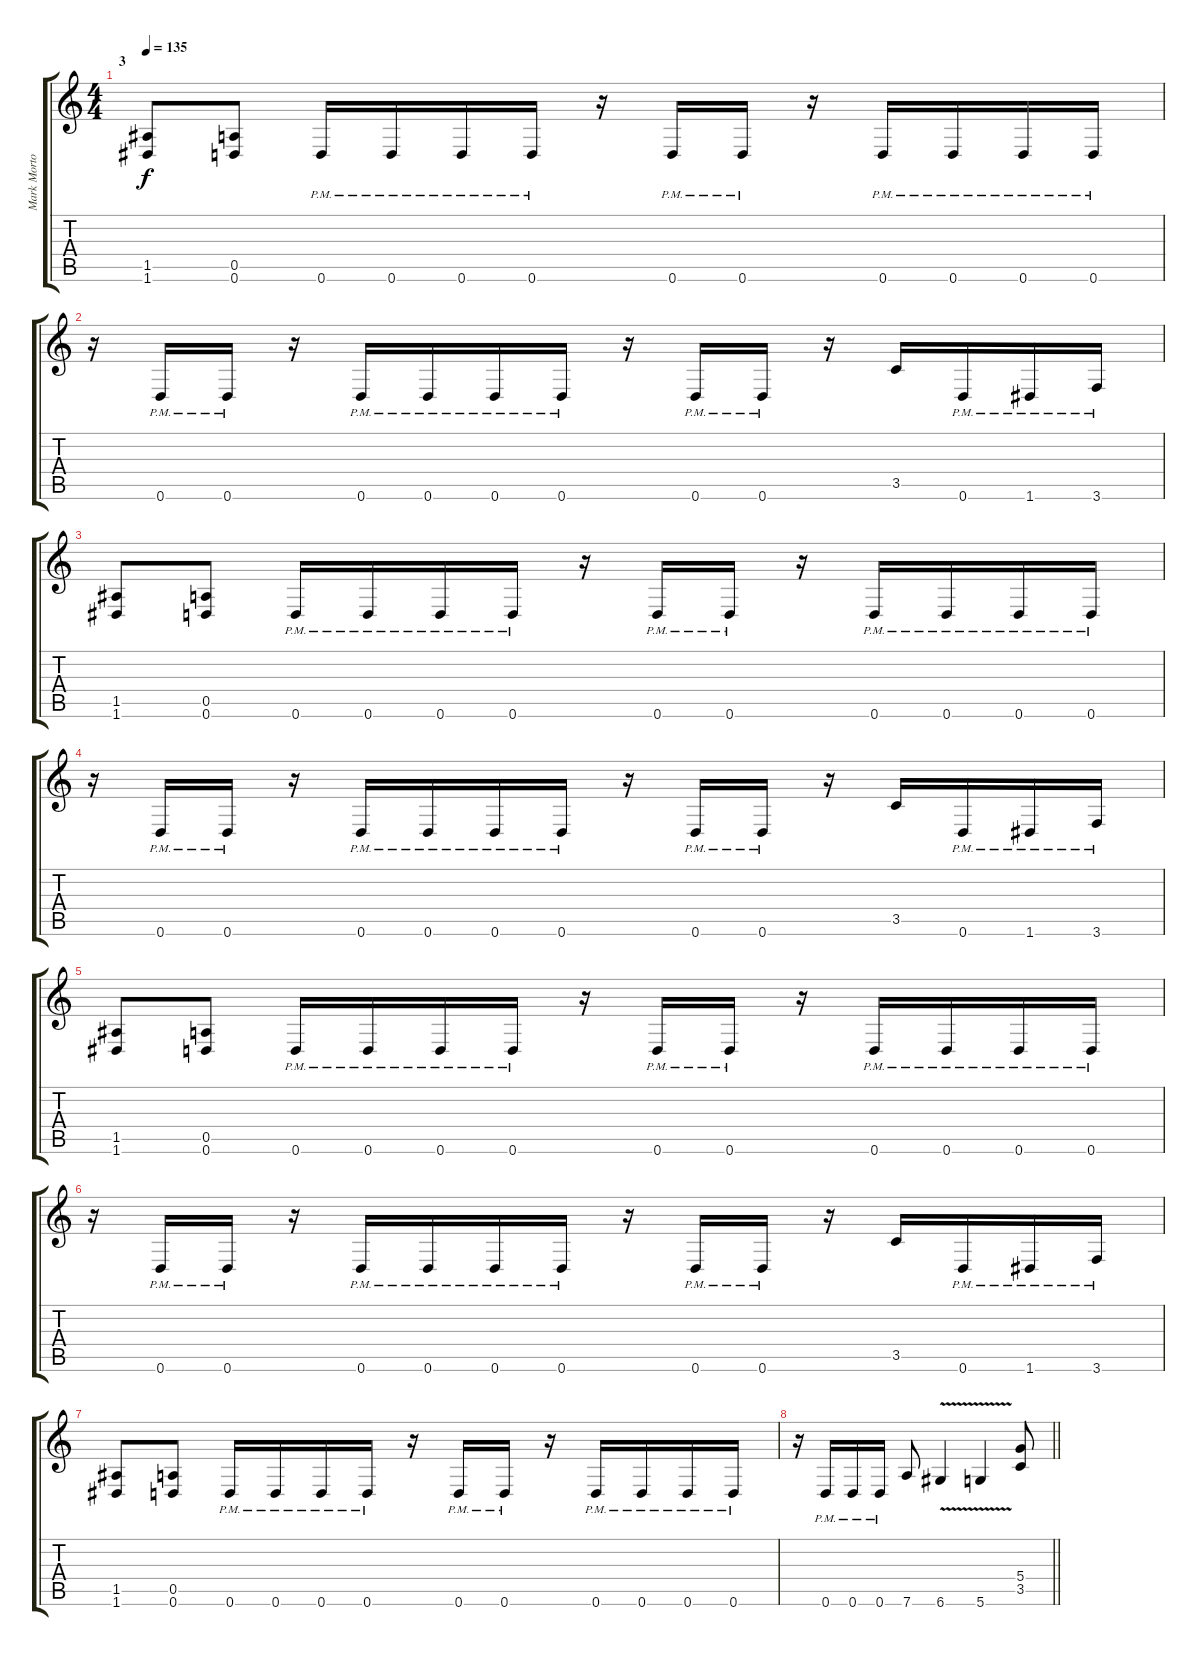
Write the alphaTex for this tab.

\track ("Mark Morton" "Mark Morto") {instrument distortionguitar}
\staff {score tabs}
\tuning (E4 B3 G3 D3 A2 D2) {hide}
\ts (4 4)
\section ("" "3")
\tempo 135
\clef g2
\ks c
(1.5 1.6).8{dy f} (0.5 0.6).8 0.6{pm}.16 0.6{pm}.16 0.6{pm}.16 0.6{pm}.16 r.16 0.6{pm}.16 0.6{pm}.16 r.16 0.6{pm}.16 0.6{pm}.16 0.6{pm}.16 0.6{pm}.16 |
r.16 0.6{pm}.16 0.6{pm}.16 r.16 0.6{pm}.16 0.6{pm}.16 0.6{pm}.16 0.6{pm}.16 r.16 0.6{pm}.16 0.6{pm}.16 r.16 3.5.16 0.6{pm}.16 1.6{pm}.16 3.6{pm}.16 |
(1.5 1.6).8 (0.5 0.6).8 0.6{pm}.16 0.6{pm}.16 0.6{pm}.16 0.6{pm}.16 r.16 0.6{pm}.16 0.6{pm}.16 r.16 0.6{pm}.16 0.6{pm}.16 0.6{pm}.16 0.6{pm}.16 |
r.16 0.6{pm}.16 0.6{pm}.16 r.16 0.6{pm}.16 0.6{pm}.16 0.6{pm}.16 0.6{pm}.16 r.16 0.6{pm}.16 0.6{pm}.16 r.16 3.5.16 0.6{pm}.16 1.6{pm}.16 3.6{pm}.16 |
(1.5 1.6).8 (0.5 0.6).8 0.6{pm}.16 0.6{pm}.16 0.6{pm}.16 0.6{pm}.16 r.16 0.6{pm}.16 0.6{pm}.16 r.16 0.6{pm}.16 0.6{pm}.16 0.6{pm}.16 0.6{pm}.16 |
r.16 0.6{pm}.16 0.6{pm}.16 r.16 0.6{pm}.16 0.6{pm}.16 0.6{pm}.16 0.6{pm}.16 r.16 0.6{pm}.16 0.6{pm}.16 r.16 3.5.16 0.6{pm}.16 1.6{pm}.16 3.6{pm}.16 |
(1.5 1.6).8 (0.5 0.6).8 0.6{pm}.16 0.6{pm}.16 0.6{pm}.16 0.6{pm}.16 r.16 0.6{pm}.16 0.6{pm}.16 r.16 0.6{pm}.16 0.6{pm}.16 0.6{pm}.16 0.6{pm}.16 |
\barLineRight lightlight
r.16 0.6{pm}.16 0.6{pm}.16 0.6{pm}.16 7.6.8 6.6{v}.4 5.6{v}.4 (5.4 3.5).8
